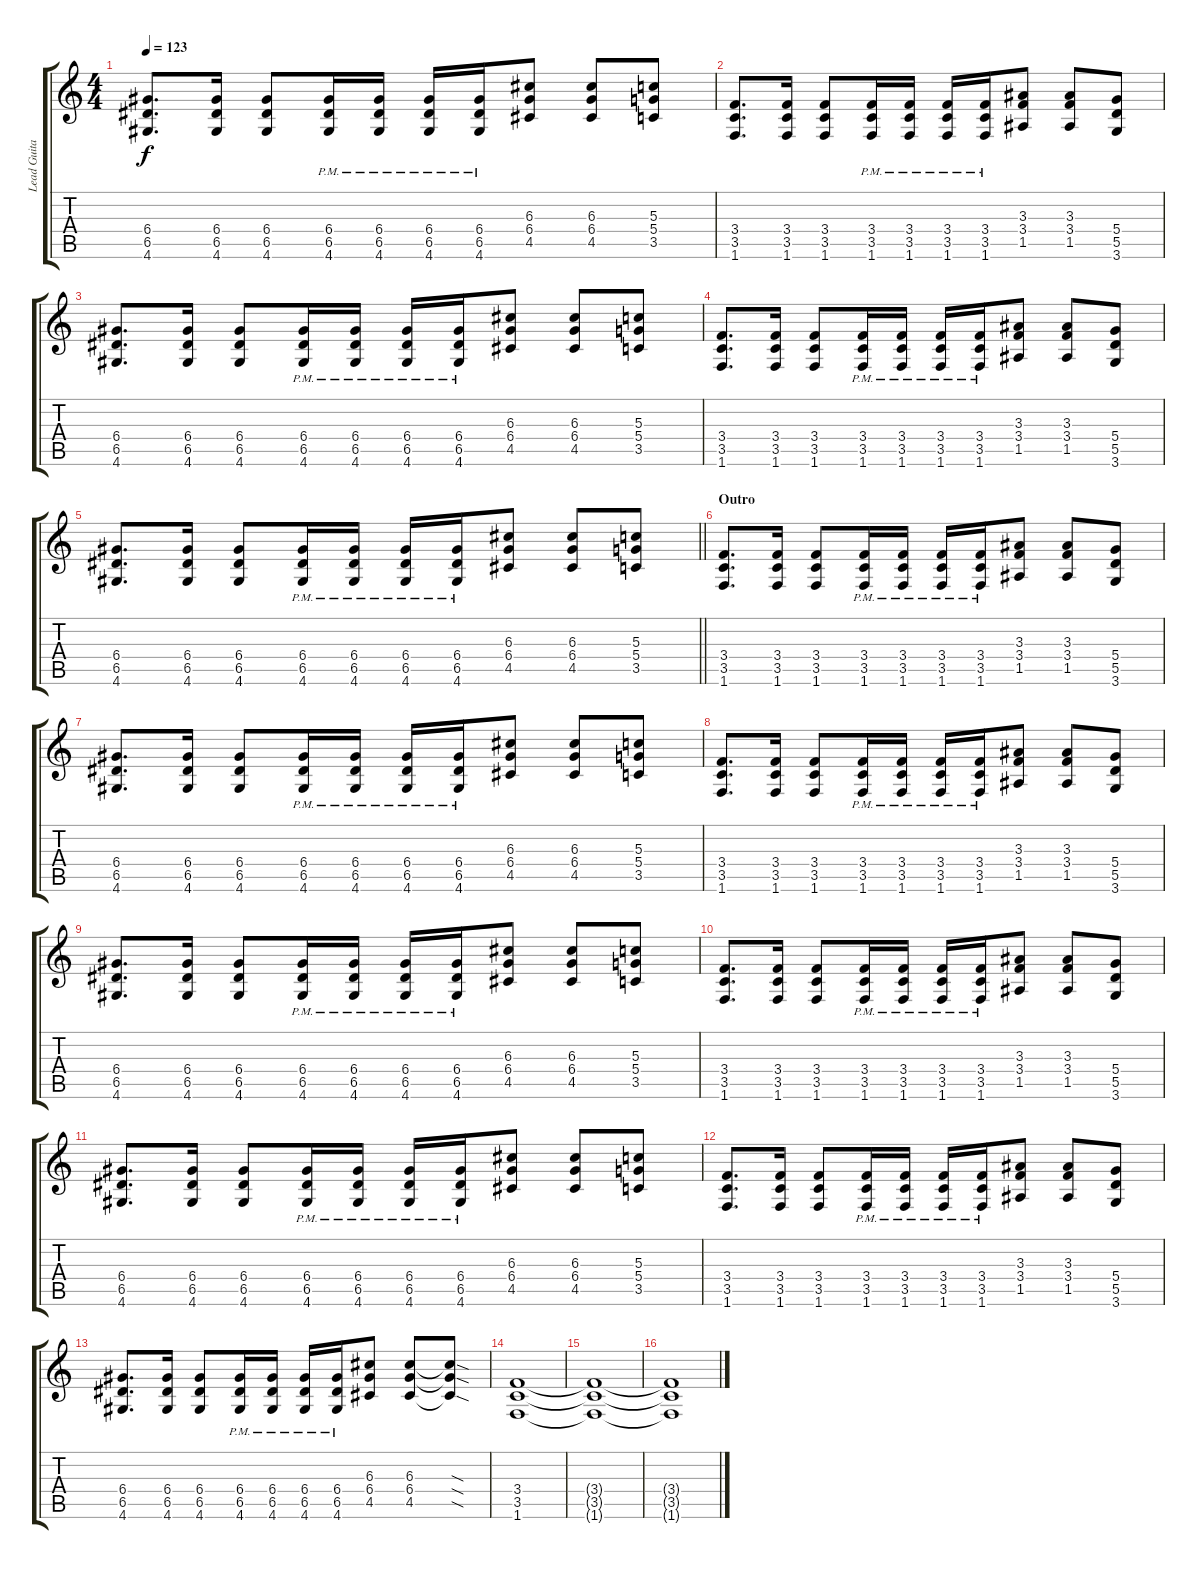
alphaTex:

\track ("Lead Guitar" "Lead Guita") {instrument overdrivenguitar}
\staff {score tabs}
\tuning (E4 B3 G3 D3 A2 E2) {hide}
\ts (4 4)
\tempo 123
\clef g2
\ks c
(6.4 6.5 4.6).8{d dy f} (6.4 6.5 4.6).16 (6.4 6.5 4.6).8 (6.4{pm} 6.5{pm} 4.6{pm}).16 (6.4{pm} 6.5{pm} 4.6{pm}).16 (6.4{pm} 6.5{pm} 4.6{pm}).16 (6.4{pm} 6.5{pm} 4.6{pm}).16 (6.3 6.4 4.5).8 (6.3 6.4 4.5).8 (5.3 5.4 3.5).8 |
(3.4 3.5 1.6).8{d} (3.4 3.5 1.6).16 (3.4 3.5 1.6).8 (3.4{pm} 3.5{pm} 1.6{pm}).16 (3.4{pm} 3.5{pm} 1.6{pm}).16 (3.4{pm} 3.5{pm} 1.6{pm}).16 (3.4{pm} 3.5{pm} 1.6{pm}).16 (3.3 3.4 1.5).8 (3.3 3.4 1.5).8 (5.4 5.5 3.6).8 |
(6.4 6.5 4.6).8{d} (6.4 6.5 4.6).16 (6.4 6.5 4.6).8 (6.4{pm} 6.5{pm} 4.6{pm}).16 (6.4{pm} 6.5{pm} 4.6{pm}).16 (6.4{pm} 6.5{pm} 4.6{pm}).16 (6.4{pm} 6.5{pm} 4.6{pm}).16 (6.3 6.4 4.5).8 (6.3 6.4 4.5).8 (5.3 5.4 3.5).8 |
(3.4 3.5 1.6).8{d} (3.4 3.5 1.6).16 (3.4 3.5 1.6).8 (3.4{pm} 3.5{pm} 1.6{pm}).16 (3.4{pm} 3.5{pm} 1.6{pm}).16 (3.4{pm} 3.5{pm} 1.6{pm}).16 (3.4{pm} 3.5{pm} 1.6{pm}).16 (3.3 3.4 1.5).8 (3.3 3.4 1.5).8 (5.4 5.5 3.6).8 |
\barLineRight lightlight
(6.4 6.5 4.6).8{d} (6.4 6.5 4.6).16 (6.4 6.5 4.6).8 (6.4{pm} 6.5{pm} 4.6{pm}).16 (6.4{pm} 6.5{pm} 4.6{pm}).16 (6.4{pm} 6.5{pm} 4.6{pm}).16 (6.4{pm} 6.5{pm} 4.6{pm}).16 (6.3 6.4 4.5).8 (6.3 6.4 4.5).8 (5.3 5.4 3.5).8 |
\section ("" "Outro")
(3.4 3.5 1.6).8{d} (3.4 3.5 1.6).16 (3.4 3.5 1.6).8 (3.4{pm} 3.5{pm} 1.6{pm}).16 (3.4{pm} 3.5{pm} 1.6{pm}).16 (3.4{pm} 3.5{pm} 1.6{pm}).16 (3.4{pm} 3.5{pm} 1.6{pm}).16 (3.3 3.4 1.5).8 (3.3 3.4 1.5).8 (5.4 5.5 3.6).8 |
(6.4 6.5 4.6).8{d} (6.4 6.5 4.6).16 (6.4 6.5 4.6).8 (6.4{pm} 6.5{pm} 4.6{pm}).16 (6.4{pm} 6.5{pm} 4.6{pm}).16 (6.4{pm} 6.5{pm} 4.6{pm}).16 (6.4{pm} 6.5{pm} 4.6{pm}).16 (6.3 6.4 4.5).8 (6.3 6.4 4.5).8 (5.3 5.4 3.5).8 |
(3.4 3.5 1.6).8{d} (3.4 3.5 1.6).16 (3.4 3.5 1.6).8 (3.4{pm} 3.5{pm} 1.6{pm}).16 (3.4{pm} 3.5{pm} 1.6{pm}).16 (3.4{pm} 3.5{pm} 1.6{pm}).16 (3.4{pm} 3.5{pm} 1.6{pm}).16 (3.3 3.4 1.5).8 (3.3 3.4 1.5).8 (5.4 5.5 3.6).8 |
(6.4 6.5 4.6).8{d} (6.4 6.5 4.6).16 (6.4 6.5 4.6).8 (6.4{pm} 6.5{pm} 4.6{pm}).16 (6.4{pm} 6.5{pm} 4.6{pm}).16 (6.4{pm} 6.5{pm} 4.6{pm}).16 (6.4{pm} 6.5{pm} 4.6{pm}).16 (6.3 6.4 4.5).8 (6.3 6.4 4.5).8 (5.3 5.4 3.5).8 |
(3.4 3.5 1.6).8{d} (3.4 3.5 1.6).16 (3.4 3.5 1.6).8 (3.4{pm} 3.5{pm} 1.6{pm}).16 (3.4{pm} 3.5{pm} 1.6{pm}).16 (3.4{pm} 3.5{pm} 1.6{pm}).16 (3.4{pm} 3.5{pm} 1.6{pm}).16 (3.3 3.4 1.5).8 (3.3 3.4 1.5).8 (5.4 5.5 3.6).8 |
(6.4 6.5 4.6).8{d} (6.4 6.5 4.6).16 (6.4 6.5 4.6).8 (6.4{pm} 6.5{pm} 4.6{pm}).16 (6.4{pm} 6.5{pm} 4.6{pm}).16 (6.4{pm} 6.5{pm} 4.6{pm}).16 (6.4{pm} 6.5{pm} 4.6{pm}).16 (6.3 6.4 4.5).8 (6.3 6.4 4.5).8 (5.3 5.4 3.5).8 |
(3.4 3.5 1.6).8{d} (3.4 3.5 1.6).16 (3.4 3.5 1.6).8 (3.4{pm} 3.5{pm} 1.6{pm}).16 (3.4{pm} 3.5{pm} 1.6{pm}).16 (3.4{pm} 3.5{pm} 1.6{pm}).16 (3.4{pm} 3.5{pm} 1.6{pm}).16 (3.3 3.4 1.5).8 (3.3 3.4 1.5).8 (5.4 5.5 3.6).8 |
(6.4 6.5 4.6).8{d} (6.4 6.5 4.6).16 (6.4 6.5 4.6).8 (6.4{pm} 6.5{pm} 4.6{pm}).16 (6.4{pm} 6.5{pm} 4.6{pm}).16 (6.4{pm} 6.5{pm} 4.6{pm}).16 (6.4{pm} 6.5{pm} 4.6{pm}).16 (6.3 6.4 4.5).8 (6.3 6.4 4.5).8 (6.3{sod t} 6.4{sod t} 4.5{sod t}).8 |
(3.4 3.5 1.6).1 |
(3.4{t} 3.5{t} 1.6{t}).1 |
(3.4{t} 3.5{t} 1.6{t}).1
